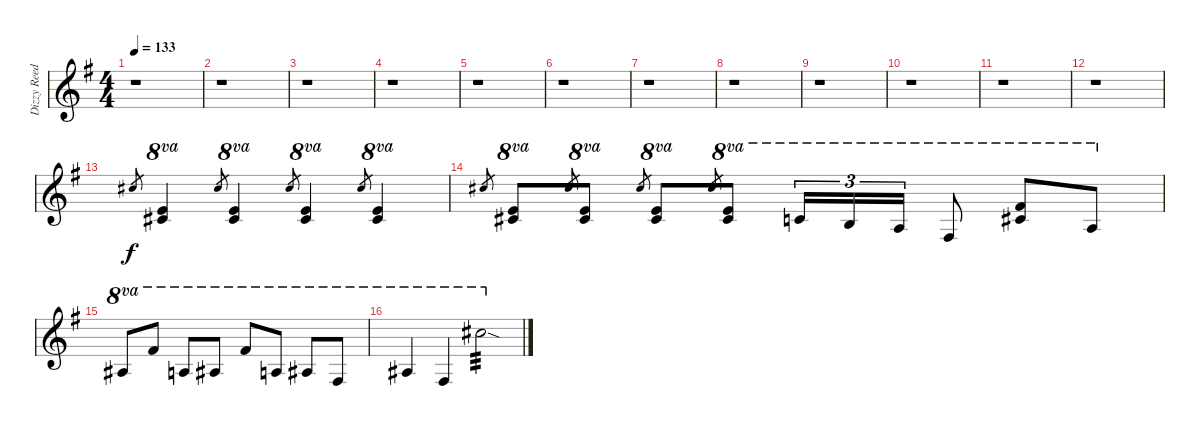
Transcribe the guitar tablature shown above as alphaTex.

\track ("Dizzy Reed - Piano" "Dizzy Reed") {instrument acousticgrandpiano}
\staff {score}
\tuning (Eb4 Bb3 Gb3 Db3 Ab2 Eb2) {hide}
\ts (4 4)
\tempo 133
\clef g2
\ks g
r.1{dy f instrument acousticgrandpiano} |
r.1 |
r.1 |
r.1 |
r.1 |
r.1 |
r.1 |
r.1 |
r.1 |
r.1 |
r.1 |
r.1 |
15.2.8{gr} (13.1 15.2).4{ot 8va} 15.2.8{gr} (13.1 15.2).4{ot 8va} 15.2.8{gr} (13.1 15.2).4{ot 8va} 15.2.8{gr} (13.1 15.2).4{ot 8va} |
15.2.8{gr} (13.1 15.2).8{ot 8va} 15.2.8{gr} (13.1 15.2).8{ot 8va} 15.2.8{gr} (13.1 15.2).8{ot 8va} 15.2.8{gr} (13.1 15.2).8{ot 8va} 14.2.16{tu (3 2) ot 8va} 13.2.16{tu (3 2) ot 8va} 11.2.16{tu (3 2) ot 8va} 12.3.8{ot 8va} (15.1 15.2).8{ot 8va} 15.3.8{ot 8va} |
16.3.8{ot 8va} 15.1.8{ot 8va} 15.3.8{ot 8va} 16.3.8{ot 8va} 15.1.8{ot 8va} 15.3.8{ot 8va} 16.3.8{ot 8va} 12.3.8{ot 8va} |
16.3.4{ot 8va} 12.3.4{ot 8va} 22.1{sod}.2{ot 8va tp 3}
